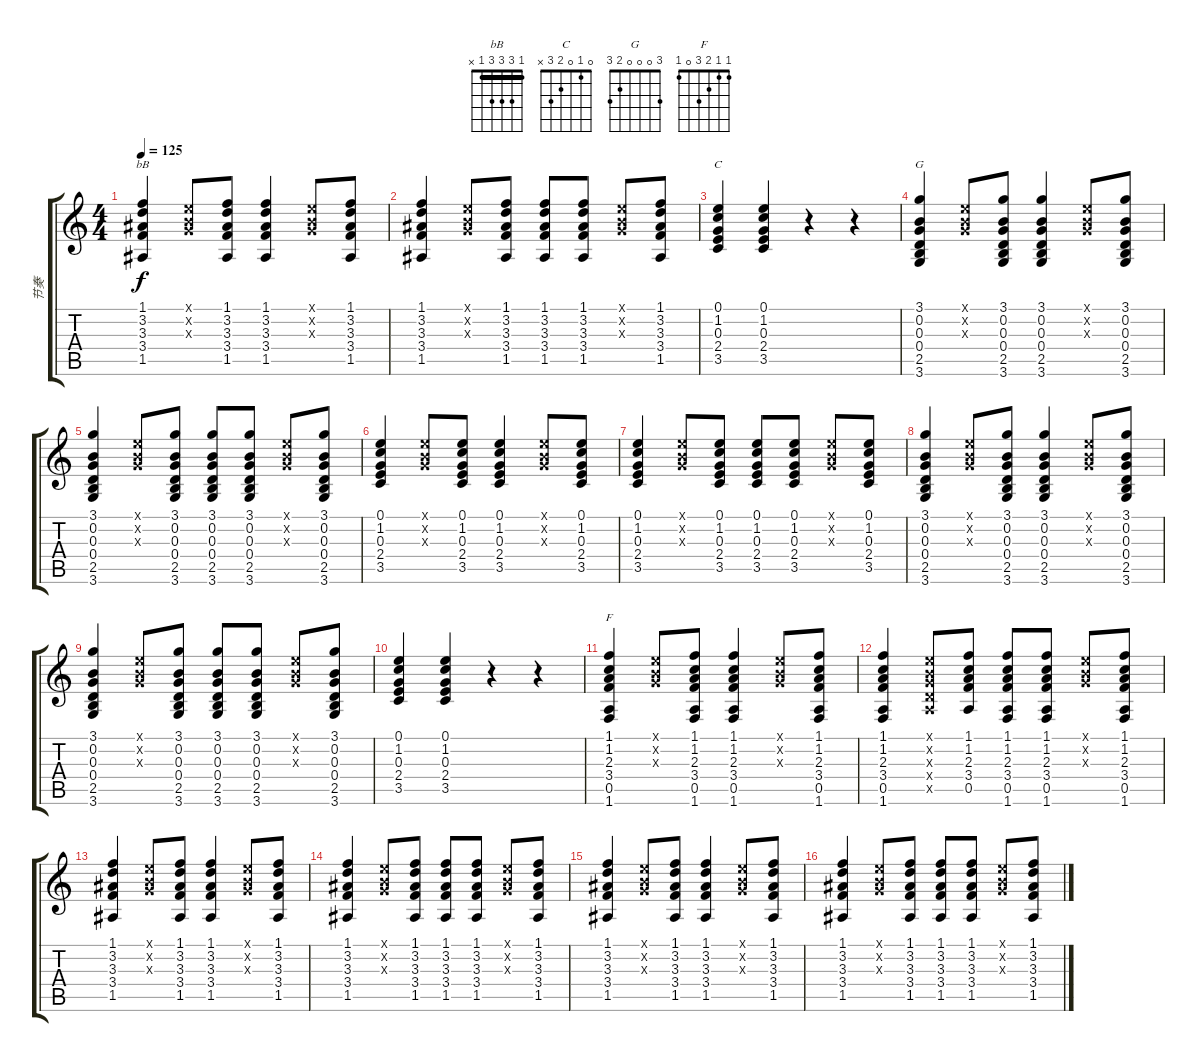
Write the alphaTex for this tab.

\track ("节奏" "节奏") {instrument acousticguitarnylon}
\staff {score tabs}
\tuning (E4 B3 G3 D3 A2 E2) {hide}
\chord ("bB" 1 3 3 3 1 x) {barre 1}
\chord ("C" 0 1 0 2 3 x)
\chord ("G" 3 0 0 0 2 3)
\chord ("F" 1 1 2 3 0 1) {barre 0}
\ts (4 4)
\tempo 125
\clef g2
\ks c
(1.1 3.2 3.3 3.4 1.5).4{ch "bB" dy f} (0.1{x} 0.2{x} 0.3{x}).8 (1.1 3.2 3.3 3.4 1.5).8 (1.1 3.2 3.3 3.4 1.5).4 (0.1{x} 0.2{x} 0.3{x}).8 (1.1 3.2 3.3 3.4 1.5).8 |
(1.1 3.2 3.3 3.4 1.5).4 (0.1{x} 0.2{x} 0.3{x}).8 (1.1 3.2 3.3 3.4 1.5).8 (1.1 3.2 3.3 3.4 1.5).8 (1.1 3.2 3.3 3.4 1.5).8 (0.1{x} 0.2{x} 0.3{x}).8 (1.1 3.2 3.3 3.4 1.5).8 |
(0.1 1.2 0.3 2.4 3.5).4{ch "C"} (0.1 1.2 0.3 2.4 3.5).4 r.4 r.4 |
(3.1 0.2 0.3 0.4 2.5 3.6).4{ch "G"} (0.1{x} 0.2{x} 0.3{x}).8 (3.1 0.2 0.3 0.4 2.5 3.6).8 (3.1 0.2 0.3 0.4 2.5 3.6).4 (0.1{x} 0.2{x} 0.3{x}).8 (3.1 0.2 0.3 0.4 2.5 3.6).8 |
(3.1 0.2 0.3 0.4 2.5 3.6).4 (0.1{x} 0.2{x} 0.3{x}).8 (3.1 0.2 0.3 0.4 2.5 3.6).8 (3.1 0.2 0.3 0.4 2.5 3.6).8 (3.1 0.2 0.3 0.4 2.5 3.6).8 (0.1{x} 0.2{x} 0.3{x}).8 (3.1 0.2 0.3 0.4 2.5 3.6).8 |
(0.1 1.2 0.3 2.4 3.5).4 (0.1{x} 0.2{x} 0.3{x}).8 (0.1 1.2 0.3 2.4 3.5).8 (0.1 1.2 0.3 2.4 3.5).4 (0.1{x} 0.2{x} 0.3{x}).8 (0.1 1.2 0.3 2.4 3.5).8 |
(0.1 1.2 0.3 2.4 3.5).4 (0.1{x} 0.2{x} 0.3{x}).8 (0.1 1.2 0.3 2.4 3.5).8 (0.1 1.2 0.3 2.4 3.5).8 (0.1 1.2 0.3 2.4 3.5).8 (0.1{x} 0.2{x} 0.3{x}).8 (0.1 1.2 0.3 2.4 3.5).8 |
(3.1 0.2 0.3 0.4 2.5 3.6).4 (0.1{x} 0.2{x} 0.3{x}).8 (3.1 0.2 0.3 0.4 2.5 3.6).8 (3.1 0.2 0.3 0.4 2.5 3.6).4 (0.1{x} 0.2{x} 0.3{x}).8 (3.1 0.2 0.3 0.4 2.5 3.6).8 |
(3.1 0.2 0.3 0.4 2.5 3.6).4 (0.1{x} 0.2{x} 0.3{x}).8 (3.1 0.2 0.3 0.4 2.5 3.6).8 (3.1 0.2 0.3 0.4 2.5 3.6).8 (3.1 0.2 0.3 0.4 2.5 3.6).8 (0.1{x} 0.2{x} 0.3{x}).8 (3.1 0.2 0.3 0.4 2.5 3.6).8 |
(0.1 1.2 0.3 2.4 3.5).4 (0.1 1.2 0.3 2.4 3.5).4 r.4 r.4 |
(1.1 1.2 2.3 3.4 0.5 1.6).4{ch "F"} (0.1{x} 0.2{x} 0.3{x}).8 (1.1 1.2 2.3 3.4 0.5 1.6).8 (1.1 1.2 2.3 3.4 0.5 1.6).4 (0.1{x} 0.2{x} 0.3{x}).8 (1.1 1.2 2.3 3.4 0.5 1.6).8 |
(1.1 1.2 2.3 3.4 0.5 1.6).4 (0.1{x} 0.2{x} 0.3{x} 0.4{x} 0.5{x}).8 (1.1 1.2 2.3 3.4 0.5).8 (1.1 1.2 2.3 3.4 0.5 1.6).8 (1.1 1.2 2.3 3.4 0.5 1.6).8 (0.1{x} 0.2{x} 0.3{x}).8 (1.1 1.2 2.3 3.4 0.5 1.6).8 |
(1.1 3.2 3.3 3.4 1.5).4 (0.1{x} 0.2{x} 0.3{x}).8 (1.1 3.2 3.3 3.4 1.5).8 (1.1 3.2 3.3 3.4 1.5).4 (0.1{x} 0.2{x} 0.3{x}).8 (1.1 3.2 3.3 3.4 1.5).8 |
(1.1 3.2 3.3 3.4 1.5).4 (0.1{x} 0.2{x} 0.3{x}).8 (1.1 3.2 3.3 3.4 1.5).8 (1.1 3.2 3.3 3.4 1.5).8 (1.1 3.2 3.3 3.4 1.5).8 (0.1{x} 0.2{x} 0.3{x}).8 (1.1 3.2 3.3 3.4 1.5).8 |
(1.1 3.2 3.3 3.4 1.5).4 (0.1{x} 0.2{x} 0.3{x}).8 (1.1 3.2 3.3 3.4 1.5).8 (1.1 3.2 3.3 3.4 1.5).4 (0.1{x} 0.2{x} 0.3{x}).8 (1.1 3.2 3.3 3.4 1.5).8 |
(1.1 3.2 3.3 3.4 1.5).4 (0.1{x} 0.2{x} 0.3{x}).8 (1.1 3.2 3.3 3.4 1.5).8 (1.1 3.2 3.3 3.4 1.5).8 (1.1 3.2 3.3 3.4 1.5).8 (0.1{x} 0.2{x} 0.3{x}).8 (1.1 3.2 3.3 3.4 1.5).8
